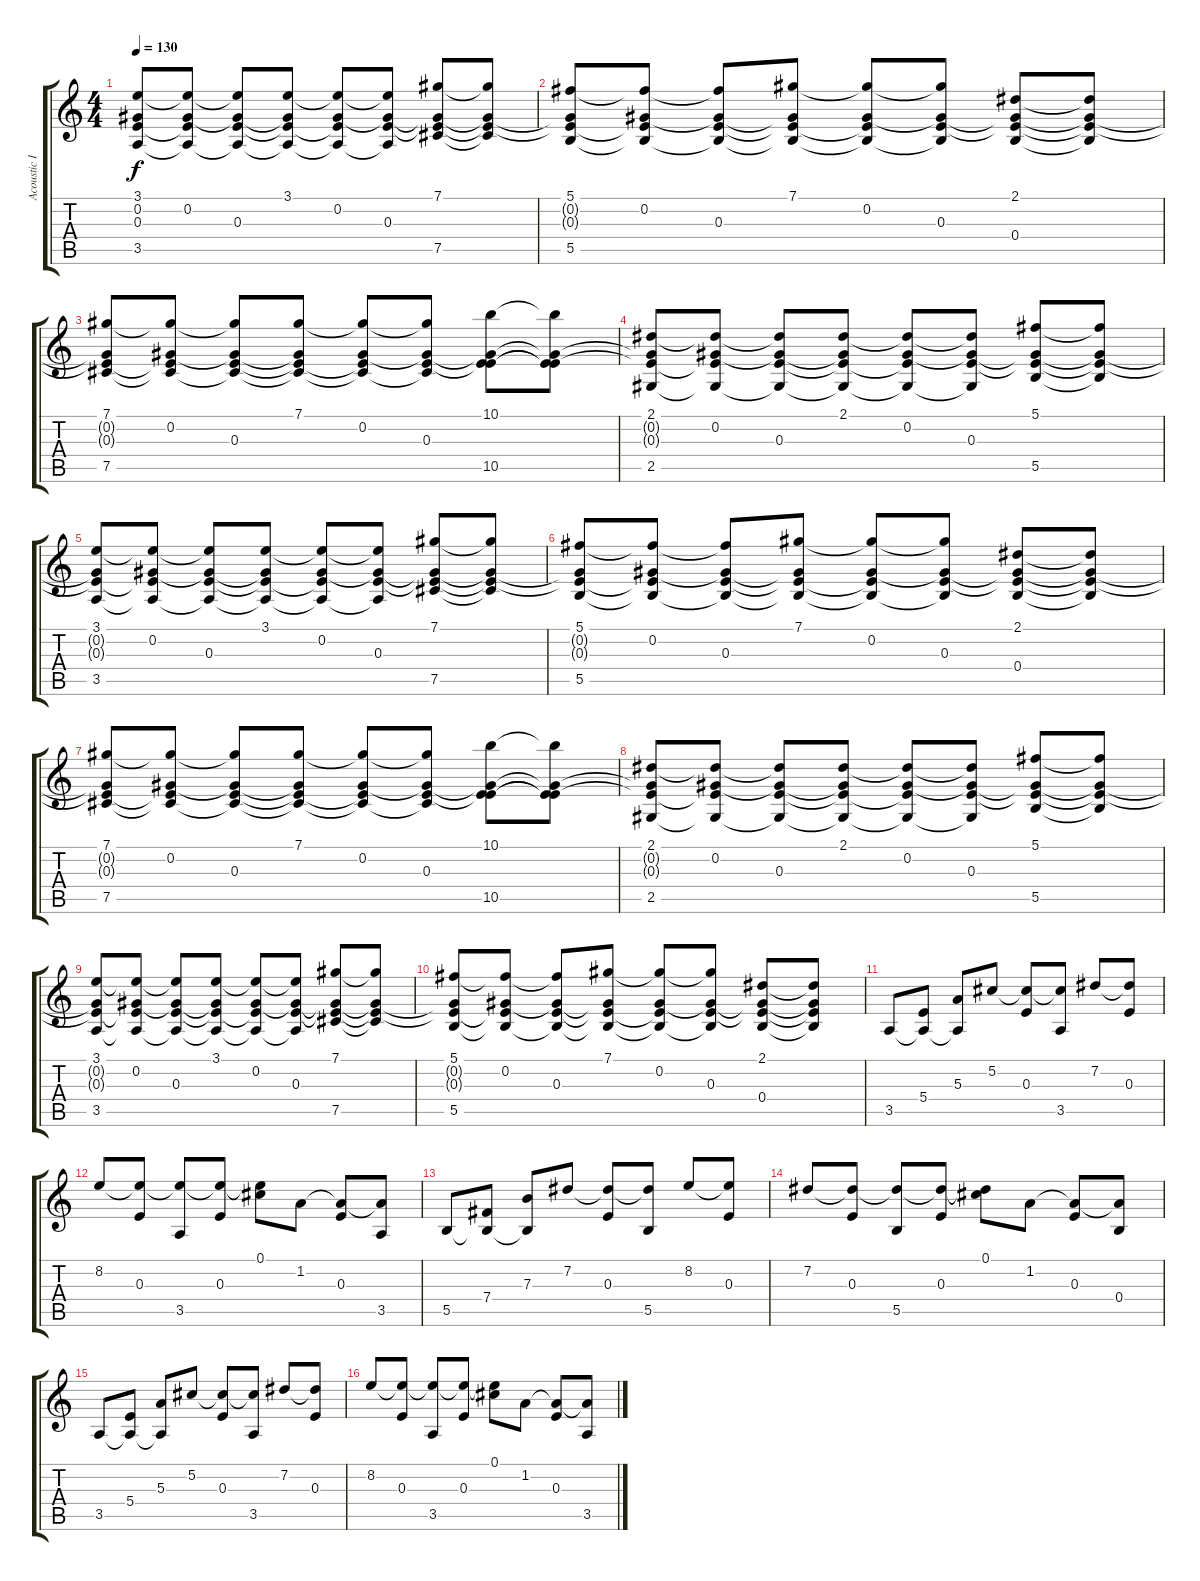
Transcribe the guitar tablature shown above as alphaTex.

\track ("Acoustic Intro" "Acoustic I") {instrument acousticguitarsteel}
\staff {score tabs}
\tuning (Db4 Ab3 E3 B2 Gb2 B1) {hide}
\ts (4 4)
\tempo 130
\clef g2
\ks c
(3.1 0.2{t} 0.3{t} 3.5).8{dy f} (3.1{t} 0.2 0.3{t} 3.5{t}).8 (3.1{t} 0.2{t} 0.3 3.5{t}).8 (3.1 0.2{t} 0.3{t} 3.5{t}).8 (3.1{t} 0.2 0.3{t} 3.5{t}).8 (3.1{t} 0.2{t} 0.3 3.5{t}).8 (7.1 0.2{t} 0.3{t} 7.5).8 (7.1{t} 0.2{t} 0.3{t} 7.5{t}).8 |
(5.1 0.2{t} 0.3{t} 5.5).8 (5.1{t} 0.2 0.3{t} 5.5{t}).8 (5.1{t} 0.2{t} 0.3 5.5{t}).8 (7.1 0.2{t} 0.3{t} 5.5{t}).8 (7.1{t} 0.2 0.3{t} 5.5{t}).8 (7.1{t} 0.2{t} 0.3 5.5{t}).8 (2.1 0.2{t} 0.3{t} 0.4).8 (2.1{t} 0.2{t} 0.3{t} 0.4{t}).8 |
(7.1 0.2{t} 0.3{t} 7.5).8 (7.1{t} 0.2 0.3{t} 7.5{t}).8 (7.1{t} 0.2{t} 0.3 7.5{t}).8 (7.1 0.2{t} 0.3{t} 7.5{t}).8 (7.1{t} 0.2 0.3{t} 7.5{t}).8 (7.1{t} 0.2{t} 0.3 7.5{t}).8 (10.1 0.2{t} 0.3{t} 10.5).8 (10.1{t} 0.2{t} 0.3{t} 10.5{t}).8 |
(2.1 0.2{t} 0.3{t} 2.5).8 (2.1{t} 0.2 0.3{t} 2.5{t}).8 (2.1{t} 0.2{t} 0.3 2.5{t}).8 (2.1 0.2{t} 0.3{t} 2.5{t}).8 (2.1{t} 0.2 0.3{t} 2.5{t}).8 (2.1{t} 0.2{t} 0.3 2.5{t}).8 (5.1 0.2{t} 0.3{t} 5.5).8 (5.1{t} 0.2{t} 0.3{t} 5.5{t}).8 |
(3.1 0.2{t} 0.3{t} 3.5).8 (3.1{t} 0.2 0.3{t} 3.5{t}).8 (3.1{t} 0.2{t} 0.3 3.5{t}).8 (3.1 0.2{t} 0.3{t} 3.5{t}).8 (3.1{t} 0.2 0.3{t} 3.5{t}).8 (3.1{t} 0.2{t} 0.3 3.5{t}).8 (7.1 0.2{t} 0.3{t} 7.5).8 (7.1{t} 0.2{t} 0.3{t} 7.5{t}).8 |
(5.1 0.2{t} 0.3{t} 5.5).8 (5.1{t} 0.2 0.3{t} 5.5{t}).8 (5.1{t} 0.2{t} 0.3 5.5{t}).8 (7.1 0.2{t} 0.3{t} 5.5{t}).8 (7.1{t} 0.2 0.3{t} 5.5{t}).8 (7.1{t} 0.2{t} 0.3 5.5{t}).8 (2.1 0.2{t} 0.3{t} 0.4).8 (2.1{t} 0.2{t} 0.3{t} 0.4{t}).8 |
(7.1 0.2{t} 0.3{t} 7.5).8 (7.1{t} 0.2 0.3{t} 7.5{t}).8 (7.1{t} 0.2{t} 0.3 7.5{t}).8 (7.1 0.2{t} 0.3{t} 7.5{t}).8 (7.1{t} 0.2 0.3{t} 7.5{t}).8 (7.1{t} 0.2{t} 0.3 7.5{t}).8 (10.1 0.2{t} 0.3{t} 10.5).8 (10.1{t} 0.2{t} 0.3{t} 10.5{t}).8 |
(2.1 0.2{t} 0.3{t} 2.5).8 (2.1{t} 0.2 0.3{t} 2.5{t}).8 (2.1{t} 0.2{t} 0.3 2.5{t}).8 (2.1 0.2{t} 0.3{t} 2.5{t}).8 (2.1{t} 0.2 0.3{t} 2.5{t}).8 (2.1{t} 0.2{t} 0.3 2.5{t}).8 (5.1 0.2{t} 0.3{t} 5.5).8 (5.1{t} 0.2{t} 0.3{t} 5.5{t}).8 |
(3.1 0.2{t} 0.3{t} 3.5).8 (3.1{t} 0.2 0.3{t} 3.5{t}).8 (3.1{t} 0.2{t} 0.3 3.5{t}).8 (3.1 0.2{t} 0.3{t} 3.5{t}).8 (3.1{t} 0.2 0.3{t} 3.5{t}).8 (3.1{t} 0.2{t} 0.3 3.5{t}).8 (7.1 0.2{t} 0.3{t} 7.5).8 (7.1{t} 0.2{t} 0.3{t} 7.5{t}).8 |
(5.1 0.2{t} 0.3{t} 5.5).8 (5.1{t} 0.2 0.3{t} 5.5{t}).8 (5.1{t} 0.2{t} 0.3 5.5{t}).8 (7.1 0.2{t} 0.3{t} 5.5{t}).8 (7.1{t} 0.2 0.3{t} 5.5{t}).8 (7.1{t} 0.2{t} 0.3 5.5{t}).8 (2.1 0.2{t} 0.3{t} 0.4).8 (2.1{t} 0.2{t} 0.3{t} 0.4{t}).8 |
3.5.8 (5.4 3.5{t}).8 (5.3 3.5{t}).8 5.2.8 (5.2{t} 0.3).8 (5.2{t} 3.5).8 7.2.8 (7.2{t} 0.3).8 |
8.2.8 (8.2{t} 0.3).8 (8.2{t} 3.5).8 (8.2{t} 0.3).8 (0.1 8.2{t}).8 1.2.8 (1.2{t} 0.3).8 (1.2{t} 3.5).8 |
5.5.8 (7.4 5.5{t}).8 (7.3 5.5{t}).8 7.2.8 (7.2{t} 0.3).8 (7.2{t} 5.5).8 8.2.8 (8.2{t} 0.3).8 |
7.2.8 (7.2{t} 0.3).8 (7.2{t} 5.5).8 (7.2{t} 0.3).8 (0.1 7.2{t}).8 1.2.8 (1.2{t} 0.3).8 (1.2{t} 0.4).8 |
3.5.8 (5.4 3.5{t}).8 (5.3 3.5{t}).8 5.2.8 (5.2{t} 0.3).8 (5.2{t} 3.5).8 7.2.8 (7.2{t} 0.3).8 |
8.2.8 (8.2{t} 0.3).8 (8.2{t} 3.5).8 (8.2{t} 0.3).8 (0.1 8.2{t}).8 1.2.8 (1.2{t} 0.3).8 (1.2{t} 3.5).8
